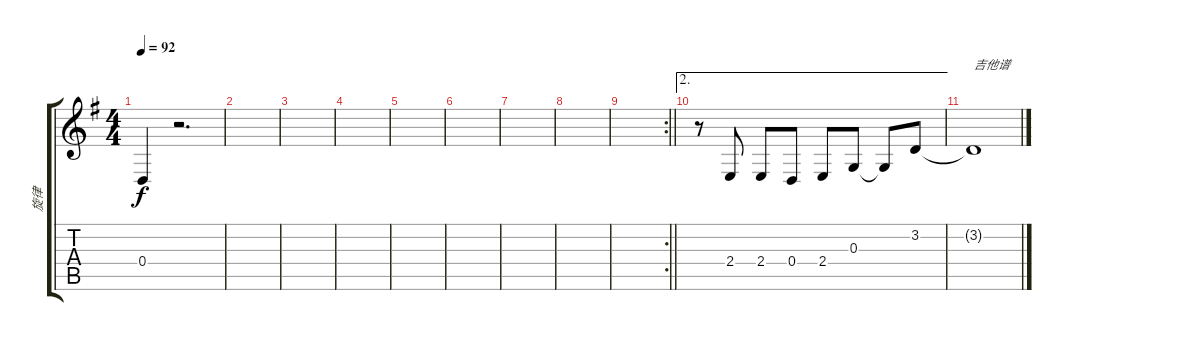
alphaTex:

\track ("旋律" "旋律") {instrument acousticgrandpiano}
\staff {score tabs}
\tuning (E4 B3 G3 D3 A2 E2) {hide}
\ts (4 4)
\tempo 92
\clef g2
\ks g
0.4.4{dy f} r.2{d} |
|
|
|
|
|
|
|
\rc 2
\barLineRight lightlight
|
\ae 2
r.8 2.4.8 2.4.8 0.4.8 2.4.8 0.3.8 0.3{t}.8 3.2.8 |
3.2{t}.1{txt "吉他谱"}
